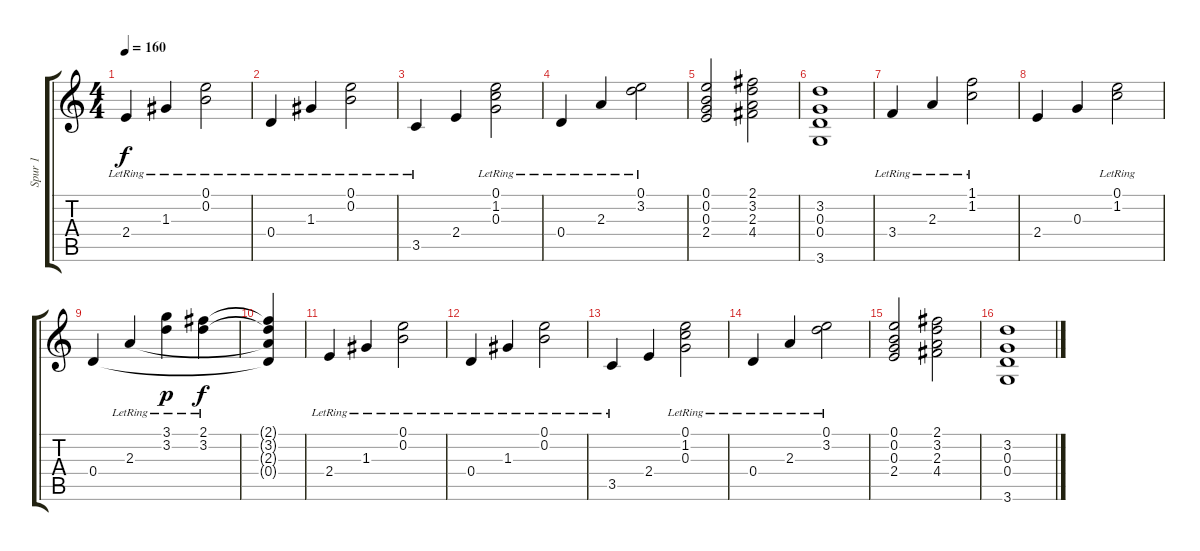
\track ("Spur 1" "Spur 1") {instrument acousticguitarsteel}
\staff {score tabs}
\tuning (E4 B3 G3 D3 A2 E2) {hide}
\ts (4 4)
\tempo 160
\clef g2
\ks c
2.4{lr}.4{dy f instrument acousticguitarsteel} 1.3{lr}.4 (0.1{lr} 0.2).2 |
0.4{lr}.4 1.3{lr}.4 (0.1{lr} 0.2{lr}).2 |
3.5{lr}.4 2.4.4 (0.1{lr} 1.2{lr} 0.3{lr}).2 |
0.4{lr}.4 2.3{lr}.4 (0.1{lr} 3.2).2 |
(0.1 0.2 0.3 2.4).2 (2.1 3.2 2.3 4.4).2 |
(3.2 0.3 0.4 3.6).1 |
3.4{lr}.4 2.3{lr}.4 (1.1 1.2{lr}).2 |
2.4.4 0.3.4 (0.1{lr} 1.2{lr}).2 |
0.4.4 2.3{lr}.4 (3.1{lr} 3.2{lr}).4{dy p} (2.1{lr} 3.2{lr}).4{dy f} |
(2.1{t} 3.2{t} 2.3{t} 0.4{t}).4 |
2.4{lr}.4 1.3{lr}.4 (0.1{lr} 0.2).2 |
0.4{lr}.4 1.3{lr}.4 (0.1{lr} 0.2{lr}).2 |
3.5{lr}.4 2.4.4 (0.1{lr} 1.2{lr} 0.3{lr}).2 |
0.4{lr}.4 2.3{lr}.4 (0.1{lr} 3.2).2 |
(0.1 0.2 0.3 2.4).2 (2.1 3.2 2.3 4.4).2 |
(3.2 0.3 0.4 3.6).1
